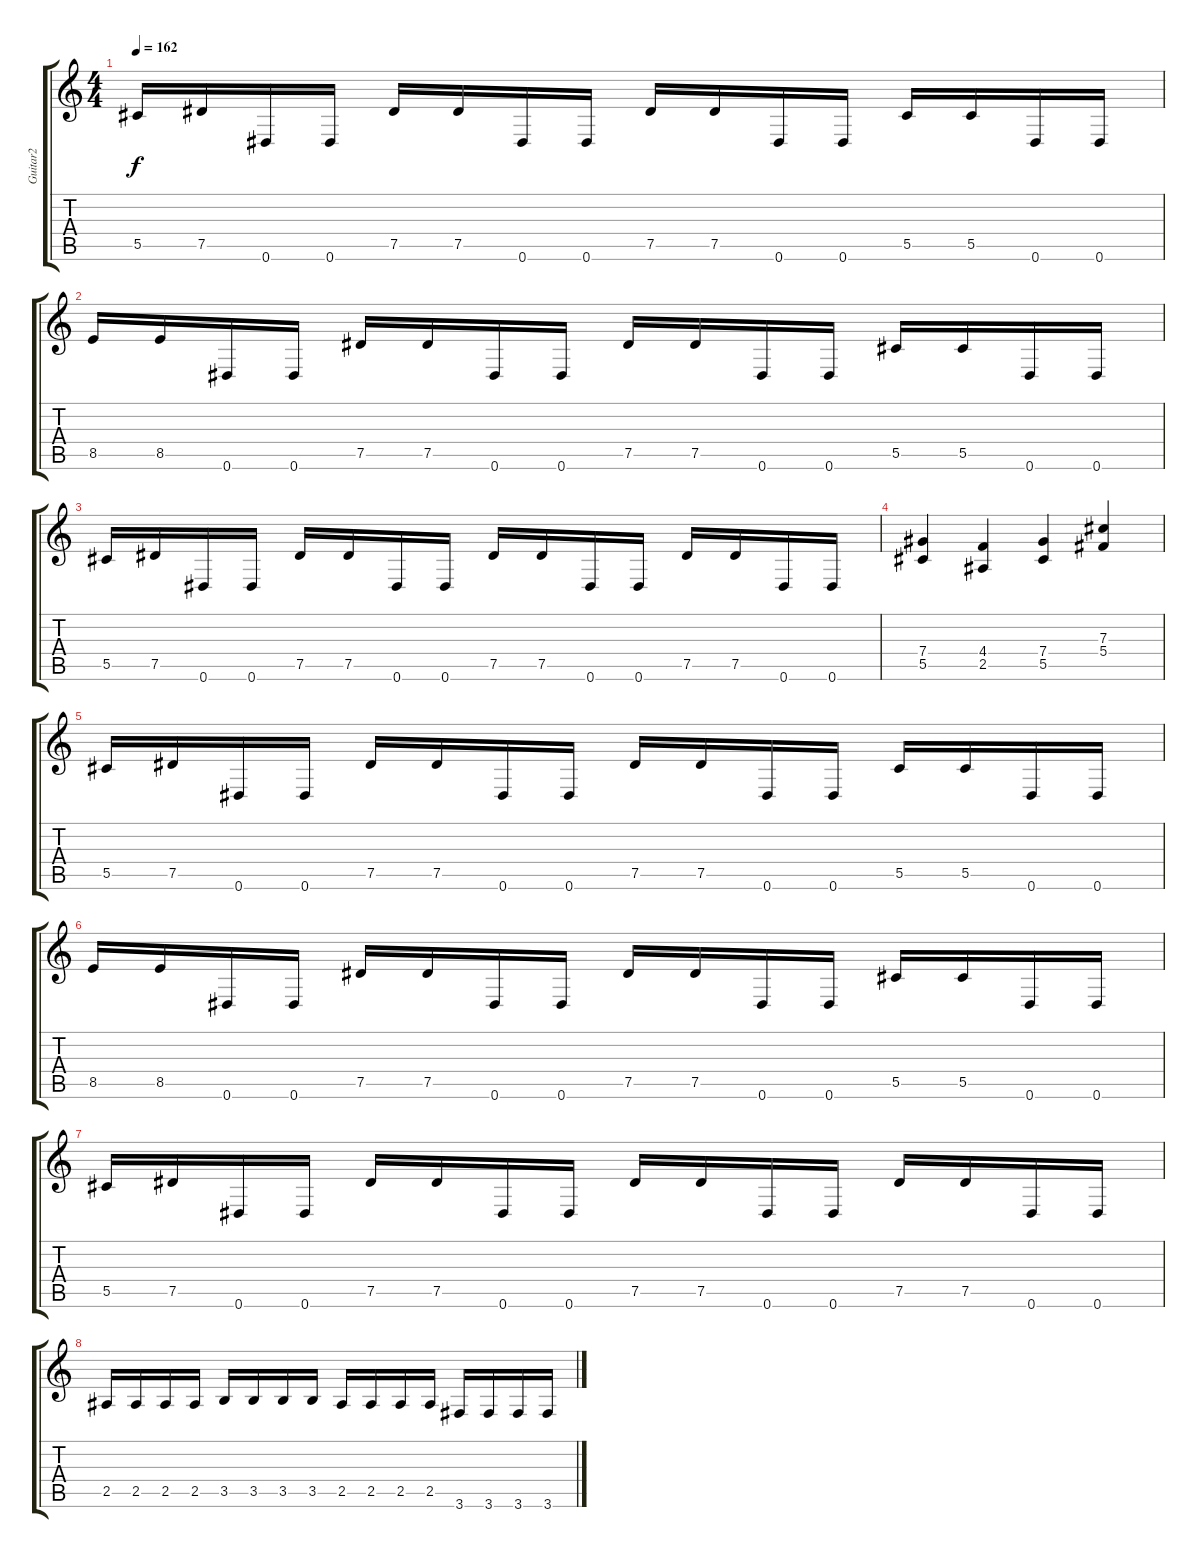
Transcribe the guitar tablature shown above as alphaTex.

\track ("Guitar2" "Guitar2") {instrument distortionguitar}
\staff {score tabs}
\tuning (Eb4 Bb3 Gb3 Db3 Ab2 Eb2) {hide}
\ts (4 4)
\tempo 162
\clef g2
\ks c
5.5.16{dy f} 7.5.16 0.6.16 0.6.16 7.5.16 7.5.16 0.6.16 0.6.16 7.5.16 7.5.16 0.6.16 0.6.16 5.5.16 5.5.16 0.6.16 0.6.16 |
8.5.16 8.5.16 0.6.16 0.6.16 7.5.16 7.5.16 0.6.16 0.6.16 7.5.16 7.5.16 0.6.16 0.6.16 5.5.16 5.5.16 0.6.16 0.6.16 |
5.5.16 7.5.16 0.6.16 0.6.16 7.5.16 7.5.16 0.6.16 0.6.16 7.5.16 7.5.16 0.6.16 0.6.16 7.5.16 7.5.16 0.6.16 0.6.16 |
(7.4 5.5).4 (4.4 2.5).4 (7.4 5.5).4 (7.3 5.4).4 |
5.5.16 7.5.16 0.6.16 0.6.16 7.5.16 7.5.16 0.6.16 0.6.16 7.5.16 7.5.16 0.6.16 0.6.16 5.5.16 5.5.16 0.6.16 0.6.16 |
8.5.16 8.5.16 0.6.16 0.6.16 7.5.16 7.5.16 0.6.16 0.6.16 7.5.16 7.5.16 0.6.16 0.6.16 5.5.16 5.5.16 0.6.16 0.6.16 |
5.5.16 7.5.16 0.6.16 0.6.16 7.5.16 7.5.16 0.6.16 0.6.16 7.5.16 7.5.16 0.6.16 0.6.16 7.5.16 7.5.16 0.6.16 0.6.16 |
2.5.16 2.5.16 2.5.16 2.5.16 3.5.16 3.5.16 3.5.16 3.5.16 2.5.16 2.5.16 2.5.16 2.5.16 3.6.16 3.6.16 3.6.16 3.6.16
